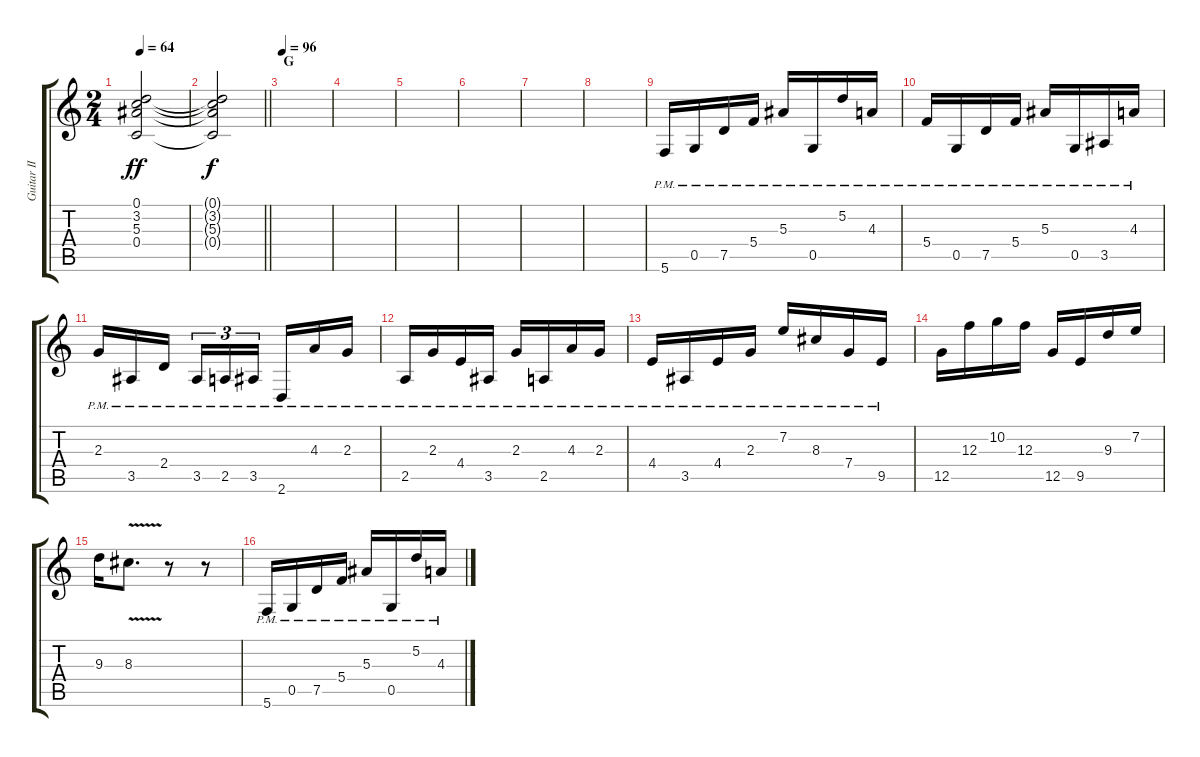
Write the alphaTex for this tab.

\track ("Guitar II" "Guitar II") {instrument distortionguitar}
\staff {score tabs}
\tuning (D4 A3 F3 C3 G2 C2) {hide}
\ts (2 4)
\tempo 64
\clef g2
\ks c
(0.1{t} 3.2 5.3{t} 0.4{t}).2{dy ff} |
\barLineRight lightlight
(0.1{t} 3.2{t} 5.3{t} 0.4{t}).2{dy f} |
\section ("" "G")
\tempo 96
|
|
|
|
|
|
5.6{pm}.16{instrument distortionguitar} 0.5{pm}.16 7.5{pm}.16 5.4{pm}.16 5.3{pm}.16 0.5{pm}.16 5.2{pm}.16 4.3{pm}.16 |
5.4{pm}.16 0.5{pm}.16 7.5{pm}.16 5.4{pm}.16 5.3{pm}.16 0.5{pm}.16 3.5{pm}.16 4.3{pm}.16 |
2.3{pm}.16 3.5{pm}.16 2.4{pm}.16{beam splitsecondary} 3.5{pm}.16{tu (3 2)} 2.5{pm}.16{tu (3 2)} 3.5{pm}.16{tu (3 2) beam splitsecondary} 2.6{pm}.16 4.3{pm}.16 2.3{pm}.16 |
2.5{pm}.16 2.3{pm}.16 4.4{pm}.16 3.5{pm}.16 2.3{pm}.16 2.5{pm}.16 4.3{pm}.16 2.3{pm}.16 |
4.4{pm}.16 3.5{pm}.16 4.4{pm}.16 2.3{pm}.16 7.2{pm}.16 8.3{pm}.16 7.4{pm}.16 9.5{pm}.16 |
12.5.16 12.3.16 10.2.16 12.3.16 12.5.16 9.5.16 9.3.16 7.2.16 |
9.3.16 8.3{v}.8{d} r.8 r.8 |
5.6{pm}.16 0.5{pm}.16 7.5{pm}.16 5.4{pm}.16 5.3{pm}.16 0.5{pm}.16 5.2{pm}.16 4.3{pm}.16
